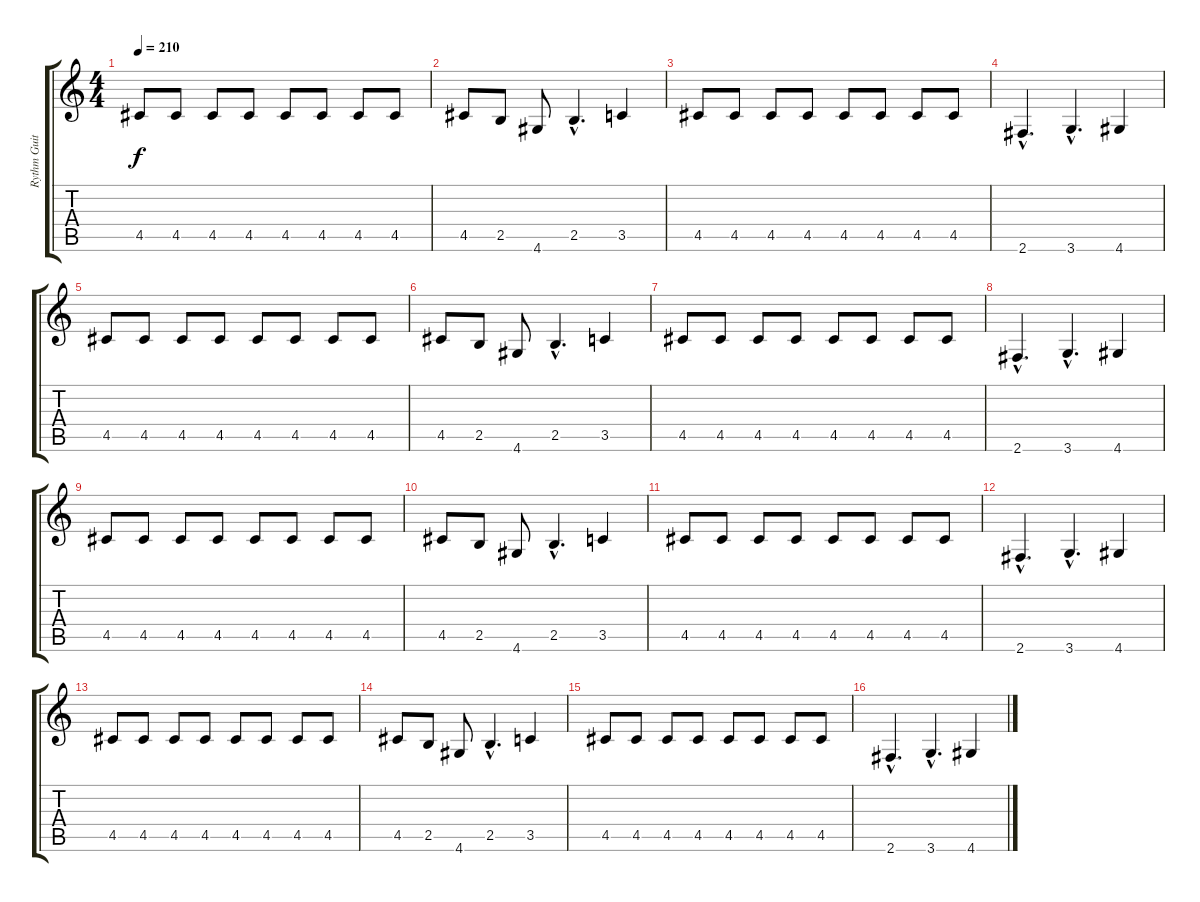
\track ("Rythm Guitar" "Rythm Guit") {instrument distortionguitar}
\staff {score tabs}
\tuning (E4 B3 G3 D3 A2 E2) {hide}
\ts (4 4)
\tempo 210
\clef g2
\ks c
4.5.8{dy f} 4.5.8 4.5.8 4.5.8 4.5.8 4.5.8 4.5.8 4.5.8 |
4.5.8 2.5.8 4.6.8 2.5{hac}.4{d} 3.5.4 |
4.5.8 4.5.8 4.5.8 4.5.8 4.5.8 4.5.8 4.5.8 4.5.8 |
2.6{hac}.4{d} 3.6{hac}.4{d} 4.6.4 |
4.5.8 4.5.8 4.5.8 4.5.8 4.5.8 4.5.8 4.5.8 4.5.8 |
4.5.8 2.5.8 4.6.8 2.5{hac}.4{d} 3.5.4 |
4.5.8 4.5.8 4.5.8 4.5.8 4.5.8 4.5.8 4.5.8 4.5.8 |
2.6{hac}.4{d} 3.6{hac}.4{d} 4.6.4 |
4.5.8 4.5.8 4.5.8 4.5.8 4.5.8 4.5.8 4.5.8 4.5.8 |
4.5.8 2.5.8 4.6.8 2.5{hac}.4{d} 3.5.4 |
4.5.8 4.5.8 4.5.8 4.5.8 4.5.8 4.5.8 4.5.8 4.5.8 |
2.6{hac}.4{d} 3.6{hac}.4{d} 4.6.4 |
4.5.8 4.5.8 4.5.8 4.5.8 4.5.8 4.5.8 4.5.8 4.5.8 |
4.5.8 2.5.8 4.6.8 2.5{hac}.4{d} 3.5.4 |
4.5.8 4.5.8 4.5.8 4.5.8 4.5.8 4.5.8 4.5.8 4.5.8 |
2.6{hac}.4{d} 3.6{hac}.4{d} 4.6.4
